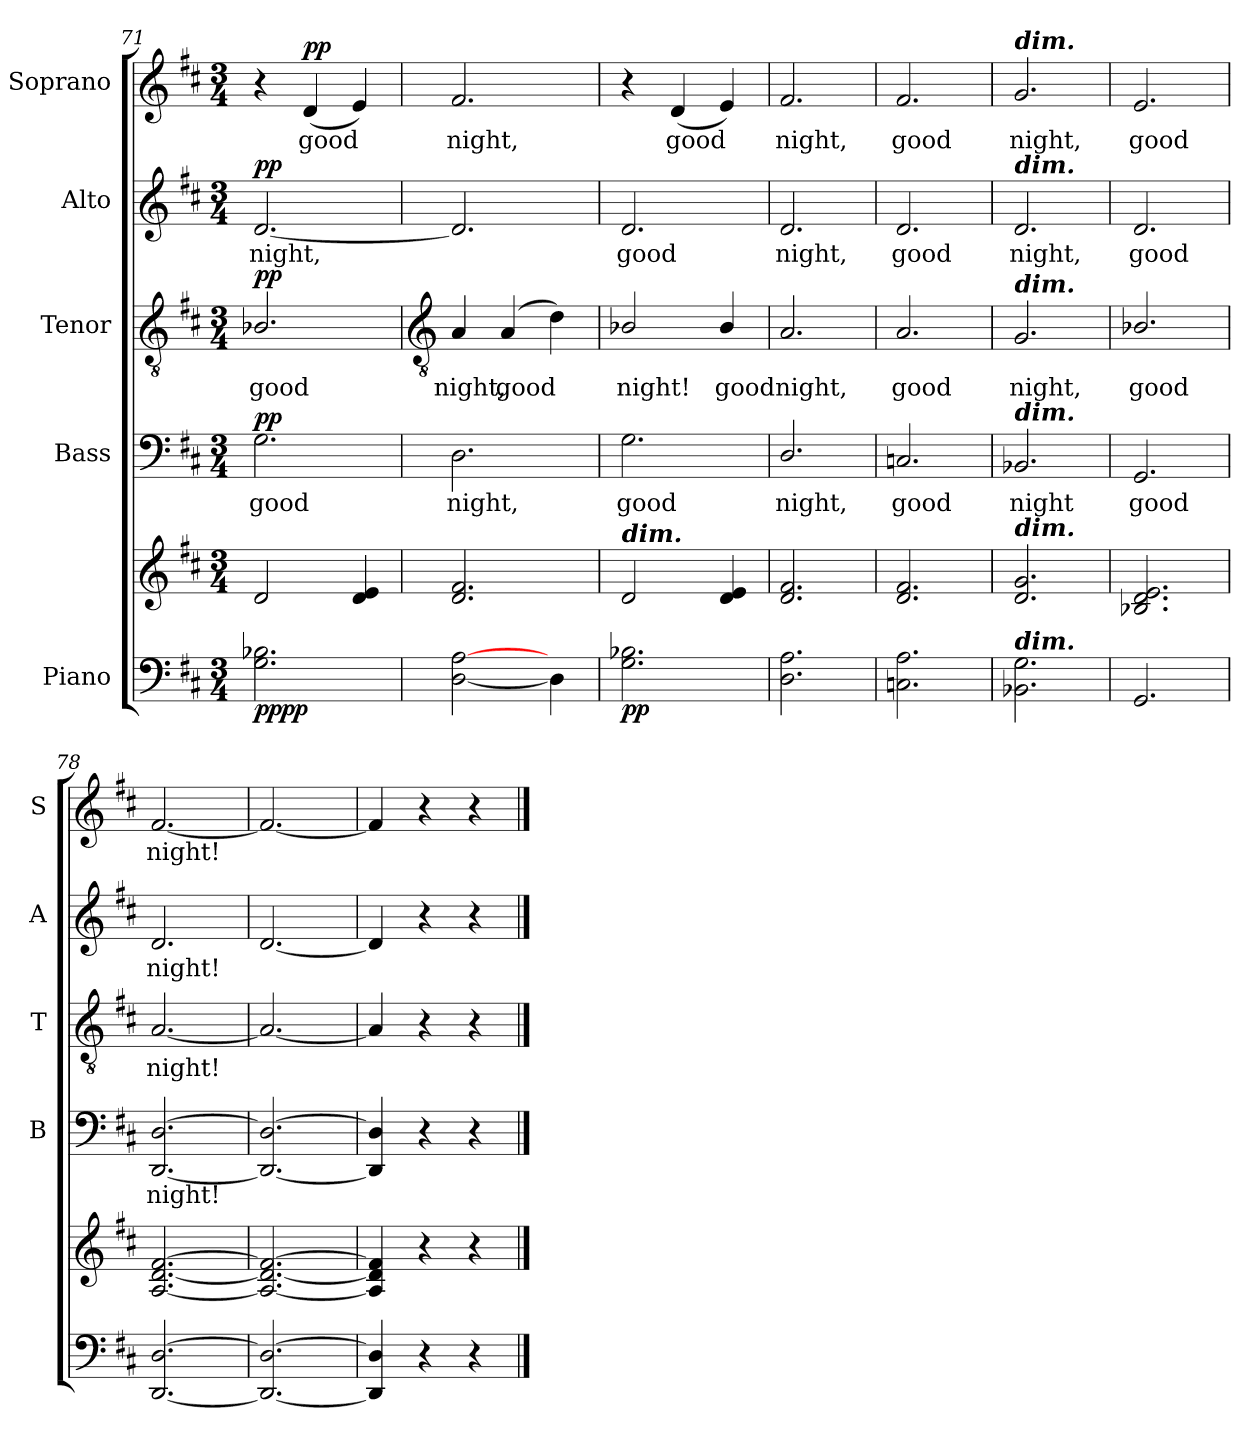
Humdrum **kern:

**kern	**kern	**dynam	**kern	**text	**dynam	**kern	**text	**dynam	**kern	**text	**dynam	**kern	**text	**dynam
*part5	*part5	*part5	*part4	*part4	*part4	*part3	*part3	*part3	*part2	*part2	*part2	*part1	*part1	*part1
*staff6	*staff5	*staff5/6	*staff4	*staff4	*staff4	*staff3	*staff3	*staff3	*staff2	*staff2	*staff2	*staff1	*staff1	*staff1
*I"Piano	*	*	*I"Bass	*	*	*I"Tenor	*	*	*I"Alto	*	*	*I"Soprano	*	*
*	*	*	*I'B	*	*	*I'T	*	*	*I'A	*	*	*I'S	*	*
*clefF4	*clefG2	*	*clefF4	*	*	*clefGv2	*	*	*clefG2	*	*	*clefG2	*	*
*k[f#c#]	*k[f#c#]	*	*k[f#c#]	*	*	*k[f#c#]	*	*	*k[f#c#]	*	*	*k[f#c#]	*	*
*D:	*D:	*	*D:	*	*	*D:	*	*	*D:	*	*	*D:	*	*
*M3/4	*M3/4	*	*M3/4	*	*	*M3/4	*	*	*M3/4	*	*	*M3/4	*	*
=71	=71	=71	=71	=71	=71	=71	=71	=71	=71	=71	=71	=71	=71	=71
!	!	!LO:DY:b=2	!	!LO:LY:b	!	!	!LO:LY:b	!	!	!LO:LY:b	!	!	!	!
!	!	!LO:DY:n=1:b	!	!	!LO:DY:b	!	!	!LO:DY:b	!	!	!LO:DY:b	!	!	!
2.G\ 2.B-X\	2d	pp pp	2.G	good	pp	2.B-X/	good	pp	[2.d	night,	pp	4r	.	.
!	!	!	!	!	!	!	!	!	!	!	!	!	!LO:LY:b	!LO:DY:b
.	.	.	.	.	.	.	.	.	.	.	.	(<4d	good	pp
.	4d 4e	.	.	.	.	.	.	.	.	.	.	4e)	.	.
!!LO:LB:g=z
=72	=72	=72	=72	=72	=72	=72	=72	=72	=72	=72	=72	=72	=72	=72
*	*	*	*	*	*	*clefGv2	*	*	*	*	*	*	*	*
!	!	!	!	!LO:LY:b	!	!	!LO:LY:b	!	!	!	!	!	!LO:LY:b	!
[2D [2A	2.d 2.f#	.	2.D	night,	.	4A	night,	.	2.d]	.	.	2.f#	night,	.
!	!	!	!	!	!	!	!LO:LY:b	!	!	!	!	!	!	!
.	.	.	.	.	.	(<4A	good	.	.	.	.	.	.	.
4D]	.	.	.	.	.	4d)	.	.	.	.	.	.	.	.
=73	=73	=73	=73	=73	=73	=73	=73	=73	=73	=73	=73	=73	=73	=73
!	!LO:TX:a:Bi:t=dim.	!	!	!	!	!	!	!	!	!	!	!	!	!
!	!	!LO:DY:b=2	!	!LO:LY:b	!	!	!LO:LY:b	!	!	!LO:LY:b	!	!	!	!
2.G 2.B-X	2d	pp	2.G	good	.	2B-X/	night!	.	2.d	good	.	4r	.	.
!	!	!	!	!	!	!	!	!	!	!	!	!	!LO:LY:b	!
.	.	.	.	.	.	.	.	.	.	.	.	(<4d	good	.
!	!	!	!	!	!	!	!LO:LY:b	!	!	!	!	!	!	!
.	4d 4e	.	.	.	.	4B-/	good	.	.	.	.	4e)	.	.
=74	=74	=74	=74	=74	=74	=74	=74	=74	=74	=74	=74	=74	=74	=74
!	!	!	!	!LO:LY:b	!	!	!LO:LY:b	!	!	!LO:LY:b	!	!	!LO:LY:b	!
2.D 2.A	2.d 2.f#	.	2.D/	night,	.	2.A	night,	.	2.d	night,	.	2.f#	night,	.
=75	=75	=75	=75	=75	=75	=75	=75	=75	=75	=75	=75	=75	=75	=75
!	!	!	!	!LO:LY:b	!	!	!LO:LY:b	!	!	!LO:LY:b	!	!	!LO:LY:b	!
2.Cn 2.A	2.d 2.f#	.	2.Cn	good	.	2.A	good	.	2.d	good	.	2.f#	good	.
=76	=76	=76	=76	=76	=76	=76	=76	=76	=76	=76	=76	=76	=76	=76
!	!	!	!	!	!	!	!	!	!	!	!	!LO:TX:a:Bi:t=dim.	!	!
!	!	!	!	!	!	!	!	!	!LO:TX:a:Bi:t=dim.	!	!	!	!	!
!	!	!	!	!	!	!LO:TX:a:Bi:t=dim.	!	!	!	!	!	!	!	!
!	!	!	!LO:TX:a:Bi:t=dim.	!	!	!	!	!	!	!	!	!	!	!
!	!LO:TX:a:Bi:t=dim.	!	!	!	!	!	!	!	!	!	!	!	!	!
!LO:TX:a:Bi:t=dim.	!	!	!	!	!	!	!	!	!	!	!	!	!	!
!	!	!	!	!LO:LY:b	!	!	!LO:LY:b	!	!	!LO:LY:b	!	!	!LO:LY:b	!
2.BB-X 2.G	2.d 2.g	.	2.BB-X	night	.	2.G	night,	.	2.d	night,	.	2.g	night,	.
=77	=77	=77	=77	=77	=77	=77	=77	=77	=77	=77	=77	=77	=77	=77
!	!	!	!	!LO:LY:b	!	!	!LO:LY:b	!	!	!LO:LY:b	!	!	!LO:LY:b	!
2.GG	2.B-X 2.d 2.e	.	2.GG	good	.	2.B-X/	good	.	2.d	good	.	2.e	good	.
=78	=78	=78	=78	=78	=78	=78	=78	=78	=78	=78	=78	=78	=78	=78
!	!	!	!	!LO:LY:b	!	!	!LO:LY:b	!	!	!LO:LY:b	!	!	!LO:LY:b	!
[2.DD [2.D	[2.A [2.d [2.f#	.	[2.DD [2.D	night!	.	[2.A	night!	.	2.d	night!	.	[2.f#	night!	.
=79	=79	=79	=79	=79	=79	=79	=79	=79	=79	=79	=79	=79	=79	=79
2.DD_ 2.D_	2.A_ 2.d_ 2.f#_	.	2.DD_ 2.D_	.	.	2.A_	.	.	[2.d	.	.	2.f#_	.	.
=80	=80	=80	=80	=80	=80	=80	=80	=80	=80	=80	=80	=80	=80	=80
4DD] 4D]	4A] 4d] 4f#]	.	4DD] 4D]	.	.	4A]	.	.	4d]	.	.	4f#]	.	.
4r	4r	.	4r	.	.	4r	.	.	4r	.	.	4r	.	.
4r	4r	.	4r	.	.	4r	.	.	4r	.	.	4r	.	.
==	==	==	==	==	==	==	==	==	==	==	==	==	==	==
*-	*-	*-	*-	*-	*-	*-	*-	*-	*-	*-	*-	*-	*-	*-
